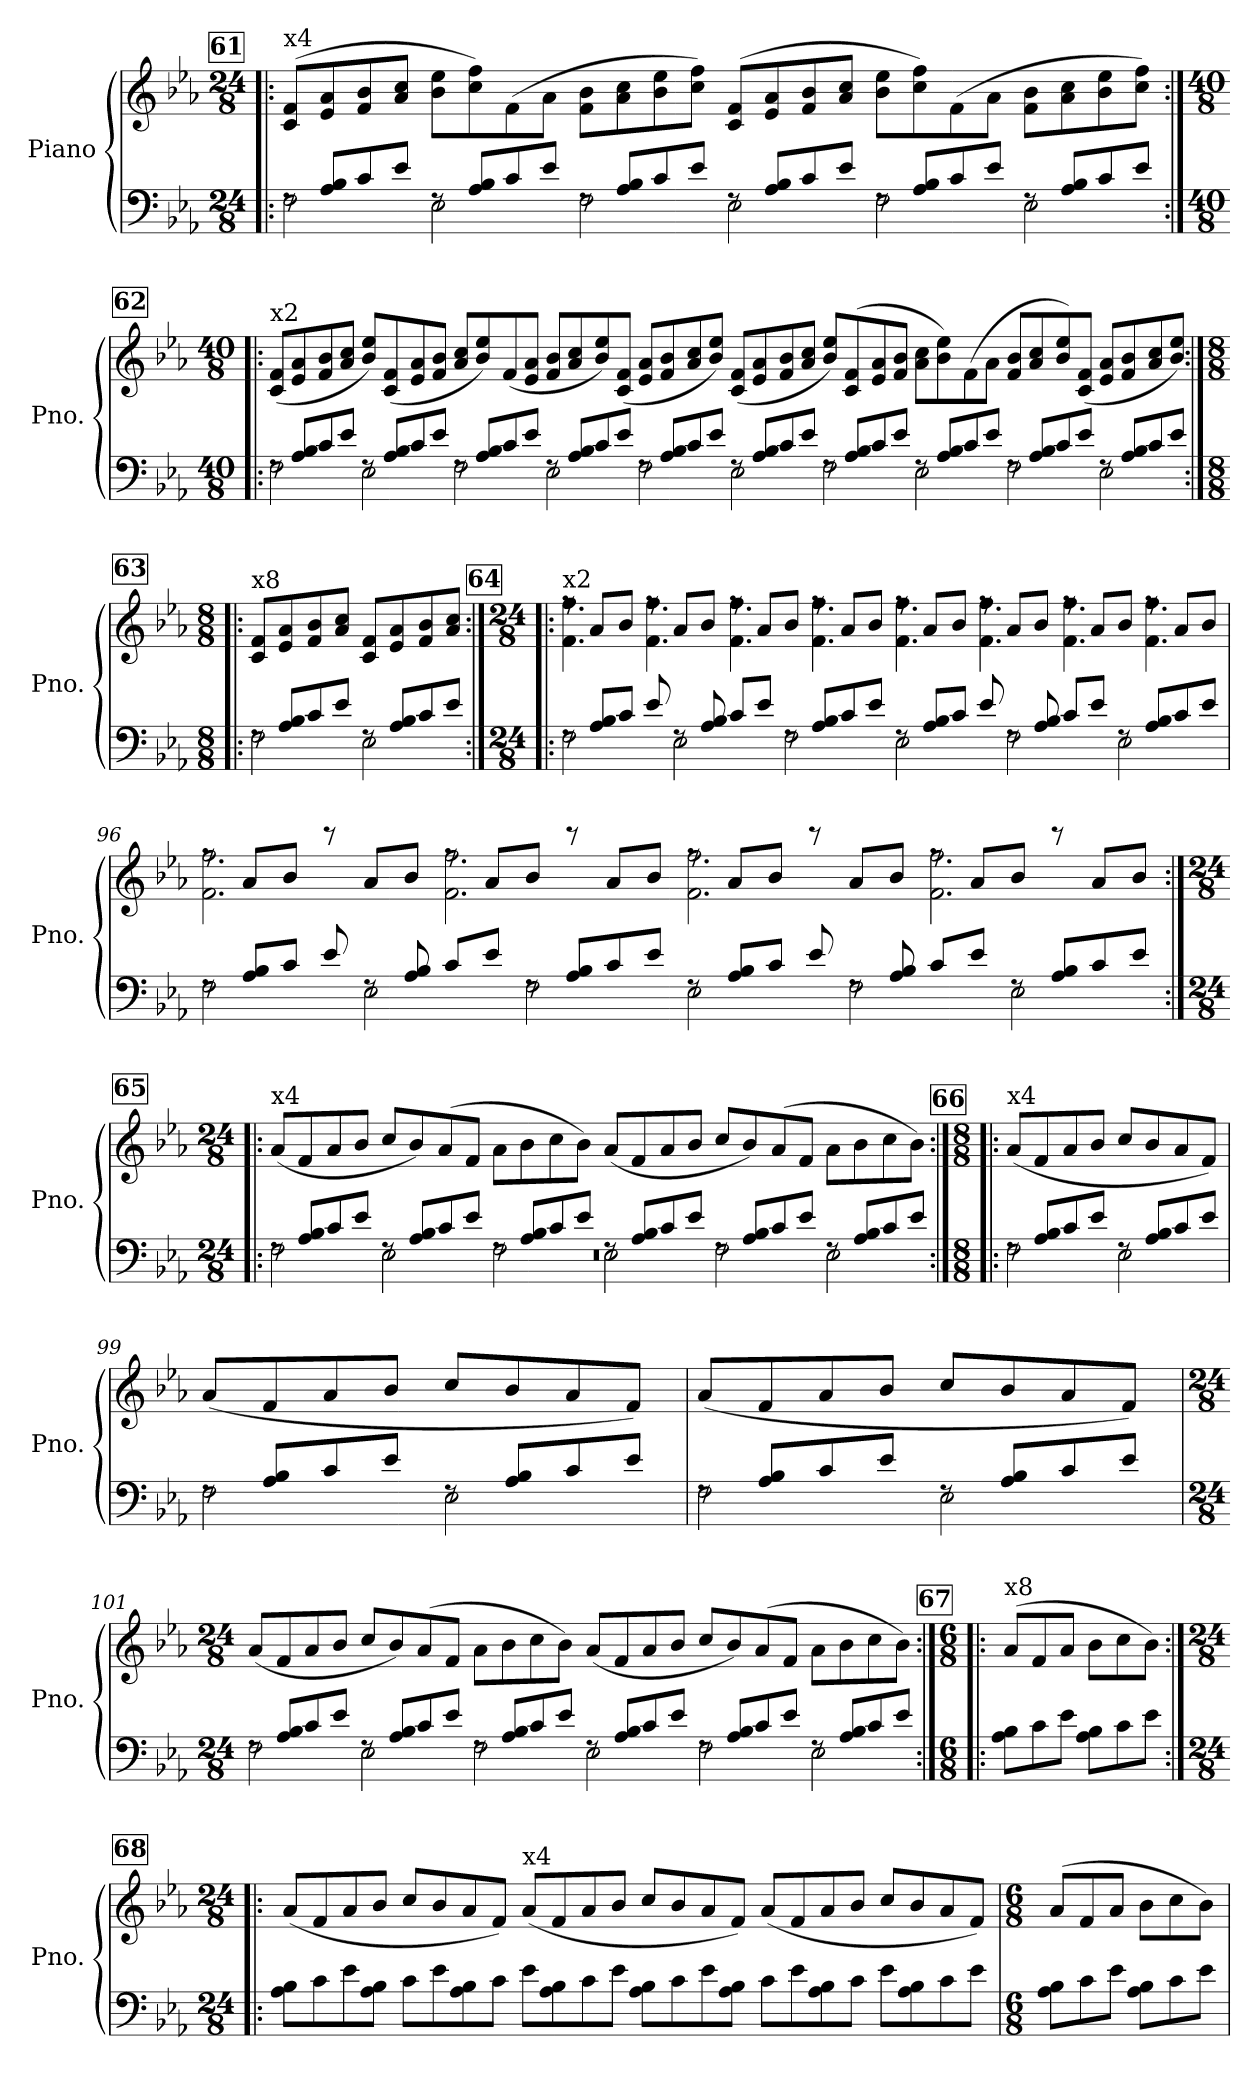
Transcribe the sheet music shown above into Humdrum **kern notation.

**kern	**kern
*part1	*part1
*staff2	*staff1
*I"Piano	*
*I'Pno.	*
!!LO:PB:g=z
*clefF4	*clefG2
*k[b-e-a-]	*k[b-e-a-]
*M24/8	*M24/8
!!LO:REH:place=s1:a:B:fs=14:t=61
=92!|:	=92!|:
*^	*
!	!	!LO:TX:a:t=x4
2F\	8rF	(>8c/ 8f/L
.	8A-/ 8B-/L	8e-/ 8a-/
.	8c/	8f/ 8b-/
.	8e-/J	8a-/ 8cc/J
2E-\	8rF	8b-\ 8ee-\L
.	8A-/ 8B-/L	8cc\ 8ff\)
.	8c/	(>8f\
.	8e-/J	8a-\J
2F\	8rF	8f\ 8b-\L
.	8A-/ 8B-/L	8a-\ 8cc\
.	8c/	8b-\ 8ee-\
.	8e-/J	8cc\ 8ff\J)
2E-\	8rF	(>8c/ 8f/L
.	8A-/ 8B-/L	8e-/ 8a-/
.	8c/	8f/ 8b-/
.	8e-/J	8a-/ 8cc/J
2F\	8rF	8b-\ 8ee-\L
.	8A-/ 8B-/L	8cc\ 8ff\)
.	8c/	(>8f\
.	8e-/J	8a-\J
2E-\	8rF	8f\ 8b-\L
.	8A-/ 8B-/L	8a-\ 8cc\
.	8c/	8b-\ 8ee-\
.	8e-/J	8cc\ 8ff\J)
!!LO:LB:g=z
!!LO:REH:place=s1:a:B:fs=14:t=62
=93:|!|:	=93:|!|:	=93:|!|:
*M40/8	*	*M40/8
!	!	!LO:TX:a:t=x2
2F\	8rF	(<8c/ 8f/L
.	8A-/ 8B-/L	8e-/ 8a-/
.	8c/	8f/ 8b-/
.	8e-/J	8a-/ 8cc/J
2E-\	8rF	8b-/ 8ee-/L)
.	8A-/ 8B-/L	(<8c/ 8f/
.	8c/	8e-/ 8a-/
.	8e-/J	8f/ 8b-/J
2F\	8rF	8a-/ 8cc/L
.	8A-/ 8B-/L	8b-/ 8ee-/)
.	8c/	(<8f/
.	8e-/J	8e-/ 8a-/J
2E-\	8rF	8f/ 8b-/L
.	8A-/ 8B-/L	8a-/ 8cc/
.	8c/	8b-/ 8ee-/)
.	8e-/J	(<8c/ 8f/J
2F\	8rF	8e-/ 8a-/L
.	8A-/ 8B-/L	8f/ 8b-/
.	8c/	8a-/ 8cc/
.	8e-/J	8b-/ 8ee-/J)
2E-\	8rF	(<8c/ 8f/L
.	8A-/ 8B-/L	8e-/ 8a-/
.	8c/	8f/ 8b-/
.	8e-/J	8a-/ 8cc/J
2F\	8rF	8b-/ 8ee-/L)
.	8A-/ 8B-/L	(>8c/ 8f/
.	8c/	8e-/ 8a-/
.	8e-/J	8f/ 8b-/J
2E-\	8rF	8a-\ 8cc\L
.	8A-/ 8B-/L	8b-\ 8ee-\)
.	8c/	(>8f\
.	8e-/J	8a-\J
2F\	8rF	8f/ 8b-/L
.	8A-/ 8B-/L	8a-/ 8cc/
.	8c/	8b-/ 8ee-/)
.	8e-/J	(<8c/ 8f/J
2E-\	8rF	8e-/ 8a-/L
.	8A-/ 8B-/L	8f/ 8b-/
.	8c/	8a-/ 8cc/
.	8e-/J	8b-/ 8ee-/J)
!!LO:LB:g=z
!!LO:REH:place=s1:a:B:fs=14:t=63
=94:|!|:	=94:|!|:	=94:|!|:
*M8/8	*	*M8/8
!	!	!LO:TX:a:t=x8
2F\	8rF	8c/ 8f/L
.	8A-/ 8B-/L	8e-/ 8a-/
.	8c/	8f/ 8b-/
.	8e-/J	8a-/ 8cc/J
2E-\	8rF	8c/ 8f/L
.	8A-/ 8B-/L	8e-/ 8a-/
.	8c/	8f/ 8b-/
.	8e-/J	8a-/ 8cc/J
!!LO:REH:place=s1:a:B:fs=14:t=64
=95:|!|:	=95:|!|:	=95:|!|:
*M24/8	*	*M24/8
*	*	*^
!	!	!LO:TX:a:t=x2	!
2F\	8rF	8rff	4.f\ 4.ff\
.	8A-/ 8B-/L	8a-/L	.
.	8c/J	8b-/J	.
.	8e-/	8rff	4.f\ 4.ff\
2E-\	8rF	8a-/L	.
.	8A-/ 8B-/	8b-/J	.
.	8c/L	8rff	4.f\ 4.ff\
.	8e-/J	8a-/L	.
2F\	8rF	8b-/J	.
.	8A-/ 8B-/L	8rff	4.f\ 4.ff\
.	8c/	8a-/L	.
.	8e-/J	8b-/J	.
2E-\	8rF	8rff	4.f\ 4.ff\
.	8A-/ 8B-/L	8a-/L	.
.	8c/J	8b-/J	.
.	8e-/	8rff	4.f\ 4.ff\
2F\	8rF	8a-/L	.
.	8A-/ 8B-/	8b-/J	.
.	8c/L	8rff	4.f\ 4.ff\
.	8e-/J	8a-/L	.
2E-\	8rF	8b-/J	.
.	8A-/ 8B-/L	8rff	4.f\ 4.ff\
.	8c/	8a-/L	.
.	8e-/J	8b-/J	.
!!LO:LB:g=z	!!
=96	=96	=96	=96
2F\	8rF	8rff	2.f\ 2.ff\
.	8A-/ 8B-/L	8a-/L	.
.	8c/J	8b-/J	.
.	8e-/	8r	.
2E-\	8rF	8a-/L	.
.	8A-/ 8B-/	8b-/J	.
.	8c/L	8rff	2.f\ 2.ff\
.	8e-/J	8a-/L	.
2F\	8rF	8b-/J	.
.	8A-/ 8B-/L	8r	.
.	8c/	8a-/L	.
.	8e-/J	8b-/J	.
2E-\	8rF	8rff	2.f\ 2.ff\
.	8A-/ 8B-/L	8a-/L	.
.	8c/J	8b-/J	.
.	8e-/	8r	.
2F\	8rF	8a-/L	.
.	8A-/ 8B-/	8b-/J	.
.	8c/L	8rff	2.f\ 2.ff\
.	8e-/J	8a-/L	.
2E-\	8rF	8b-/J	.
.	8A-/ 8B-/L	8r	.
.	8c/	8a-/L	.
.	8e-/J	8b-/J	.
*v	*v	*	*
*	*v	*v
!!LO:LB:g=z
!!LO:REH:place=s1:a:B:fs=14:t=65
=97:|!|:	=97:|!|:
*M24/8	*M24/8
*^	*
*	*^	*
!	!	!	!LO:TX:a:t=x4
2F\	0.r	8rF	(<8a-/L
.	.	8A-/ 8B-/L	8f/
.	.	8c/	8a-/
.	.	8e-/J	8b-/J
2E-\	.	8rF	8cc/L
.	.	8A-/ 8B-/L	8b-/)
.	.	8c/	(>8a-/
.	.	8e-/J	8f/J
2F\	.	8rF	8a-\L
.	.	8A-/ 8B-/L	8b-\
.	.	8c/	8cc\
.	.	8e-/J	8b-\J)
2E-\	.	8rF	(<8a-/L
.	.	8A-/ 8B-/L	8f/
.	.	8c/	8a-/
.	.	8e-/J	8b-/J
2F\	.	8rF	8cc/L
.	.	8A-/ 8B-/L	8b-/)
.	.	8c/	(>8a-/
.	.	8e-/J	8f/J
2E-\	.	8rF	8a-\L
.	.	8A-/ 8B-/L	8b-\
.	.	8c/	8cc\
.	.	8e-/J	8b-\J)
*v	*v	*v	*
!!LO:REH:place=s1:a:B:fs=14:t=66
=98:|!|:	=98:|!|:
*M8/8	*M8/8
*^	*
*	*^	*
!	!	!	!LO:TX:a:t=x4
*	*v	*v	*
2F\	8rF	(<8a-/L
.	8A-/ 8B-/L	8f/
.	8c/	8a-/
.	8e-/J	8b-/J
2E-\	8rF	8cc/L
.	8A-/ 8B-/L	8b-/
.	8c/	8a-/
.	8e-/J	8f/J)
=99	=99	=99
2F\	8rF	(<8a-/L
.	8A-/ 8B-/L	8f/
.	8c/	8a-/
.	8e-/J	8b-/J
2E-\	8rF	8cc/L
.	8A-/ 8B-/L	8b-/
.	8c/	8a-/
.	8e-/J	8f/J)
!!LO:LB:g=z
=100	=100	=100
2F\	8rF	(<8a-/L
.	8A-/ 8B-/L	8f/
.	8c/	8a-/
.	8e-/J	8b-/J
2E-\	8rF	8cc/L
.	8A-/ 8B-/L	8b-/
.	8c/	8a-/
.	8e-/J	8f/J)
=101	=101	=101
*M24/8	*	*M24/8
2F\	8rF	(<8a-/L
.	8A-/ 8B-/L	8f/
.	8c/	8a-/
.	8e-/J	8b-/J
2E-\	8rF	8cc/L
.	8A-/ 8B-/L	8b-/)
.	8c/	(>8a-/
.	8e-/J	8f/J
2F\	8rF	8a-\L
.	8A-/ 8B-/L	8b-\
.	8c/	8cc\
.	8e-/J	8b-\J)
2E-\	8rF	(<8a-/L
.	8A-/ 8B-/L	8f/
.	8c/	8a-/
.	8e-/J	8b-/J
2F\	8rF	8cc/L
.	8A-/ 8B-/L	8b-/)
.	8c/	(>8a-/
.	8e-/J	8f/J
2E-\	8rF	8a-\L
.	8A-/ 8B-/L	8b-\
.	8c/	8cc\
.	8e-/J	8b-\J)
*v	*v	*
!!LO:REH:place=s1:a:B:fs=14:t=67
=102:|!|:	=102:|!|:
*M6/8	*M6/8
*^	*
!	!	!LO:TX:a:t=x8
*v	*v	*
8A-\ 8B-\L	(>8a-/L
8c\	8f/
8e-\J	8a-/J
8A-\ 8B-\L	8b-\L
8c\	8cc\
8e-\J	8b-\J)
!!LO:LB:g=z
!!LO:REH:place=s1:a:B:fs=14:t=68
=103:|!|:	=103:|!|:
*M24/8	*M24/8
8A-\ 8B-\L	(<8a-/L
8c\	8f/
8e-\	8a-/
8A-\ 8B-\J	8b-/J
8c\L	8cc/L
8e-\	8b-/
8A-\ 8B-\	8a-/
8c\J	8f/J)
!	!LO:TX:a:t=x4
8e-\L	(<8a-/L
8A-\ 8B-\	8f/
8c\	8a-/
8e-\J	8b-/J
8A-\ 8B-\L	8cc/L
8c\	8b-/
8e-\	8a-/
8A-\ 8B-\J	8f/J)
8c\L	(<8a-/L
8e-\	8f/
8A-\ 8B-\	8a-/
8c\J	8b-/J
8e-\L	8cc/L
8A-\ 8B-\	8b-/
8c\	8a-/
8e-\J	8f/J)
!!LO:LB:g=z
=104	=104
*M6/8	*M6/8
8A-\ 8B-\L	(>8a-/L
8c\	8f/
8e-\J	8a-/J
8A-\ 8B-\L	8b-\L
8c\	8cc\
8e-\J	8b-\J)
=	=
*-	*-
